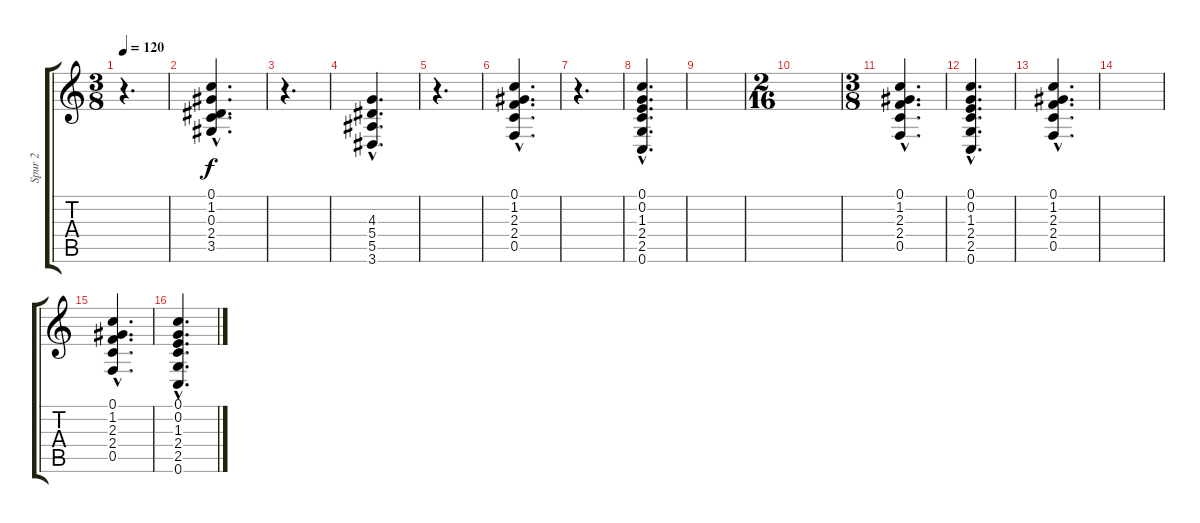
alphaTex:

\track ("Spur 2" "Spur 2") {instrument acousticguitarnylon}
\staff {score tabs}
\tuning (C4 G3 Eb3 Bb2 F2 C2) {hide}
\ts (3 8)
\tempo 120
\clef g2
\ks c
r.4{d dy f} |
(0.1{hac} 1.2{hac} 0.3{hac} 2.4{hac} 3.5{hac}).4{d} |
r.4{d} |
(4.3{hac} 5.4{hac} 5.5{hac} 3.6{hac}).4{d} |
r.4{d} |
(0.1{hac} 1.2{hac} 2.3{hac} 2.4{hac} 0.5{hac}).4{d} |
r.4{d} |
(0.1{hac} 0.2{hac} 1.3{hac} 2.4{hac} 2.5{hac} 0.6{hac}).4{d} |
|
\ts (2 16)
|
\ts (3 8)
(0.1{hac} 1.2{hac} 2.3{hac} 2.4{hac} 0.5{hac}).4{d} |
(0.1{hac} 0.2{hac} 1.3{hac} 2.4{hac} 2.5{hac} 0.6{hac}).4{d} |
(0.1{hac} 1.2{hac} 2.3{hac} 2.4{hac} 0.5{hac}).4{d} |
|
(0.1{hac} 1.2{hac} 2.3{hac} 2.4{hac} 0.5{hac}).4{d} |
(0.1{hac} 0.2{hac} 1.3{hac} 2.4{hac} 2.5{hac} 0.6{hac}).4{d}
